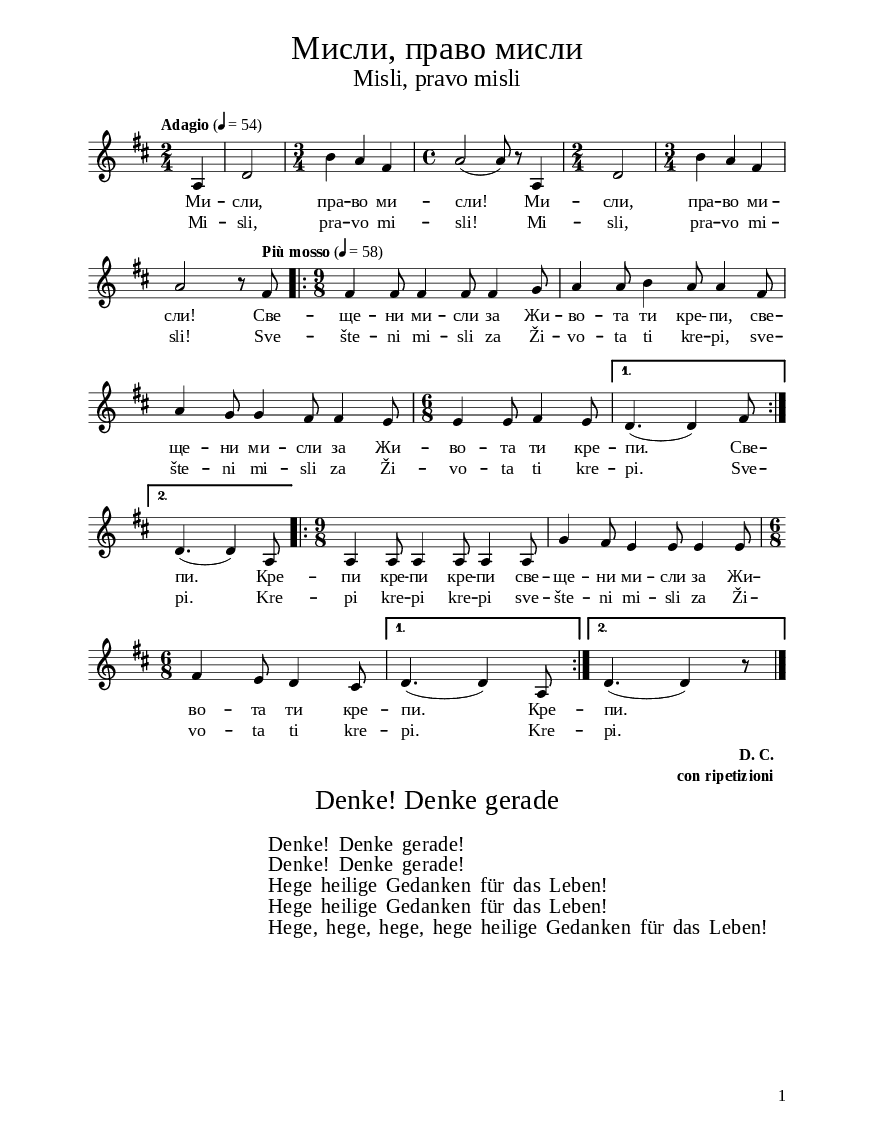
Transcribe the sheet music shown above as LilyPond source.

\version "2.24.1"

% include paper part and global functions
\include "include/globals.ily"

\bookpart {
  \label #'ref093
  \tocItem \markup "Мисли, право мисли – Misli, pravo misli"
  \include "include/bookpart-paper.ily"
  \score {
    \include "include/score-layout.ily"

  
  \new Voice \absolute  {
    \clef treble
    \key d \major
    \time 2/4 
      \tempoFunc "Adagio" 4 "54"

      \partial 4
      \autoBeamOff

      a4 | d'2 | \time 3/4 b'4 a' fis' | \time 4/4 a'2 ( a'8 ) r8 a4 | \time 2/4 d'2 | \time 3/4 b'4 a'4 fis'4 \break

      a'2 r8

      \tempoFunc "Più mosso" 4 "58"
      fis'8 | \repeat volta 2 {
        \time 9/8 fis'4 fis'8 fis'4 fis'8 fis'4 g'8 | a'4 a'8 b'4 a'8 a'4 fis'8 | \break

        a'4 g'8 g'4 fis'8 fis'4 e'8 | \time 6/8 e'4 e'8 fis'4 e'8 |
      } \alternative {
        {d'4. (d'4 ) fis'8 \break}
        {d'4. (d'4) a8 }
      } \repeat volta 2 {
        \time 9/8 a4 a8 a4 a8 a4 a8 | g'4 fis'8 e'4 e'8 e'4 e'8 | \break

        \time 6/8  fis'4 e'8 d'4 cis'8 |
      } \alternative { { d'4. ( d'4 ) a8 } { d'4. ( d'4 )  r8 } } \bar "|."

    }

    \addlyrics {
      Ми -- сли, пра -- во ми -- сли! Ми -- сли, пра -- во ми -- сли!

      Све -- ще -- ни ми -- сли за Жи -- во -- та ти "кре-" -- пи, све -- ще -- ни ми -- сли за Жи -- во -- та ти кре -- пи. Све -- пи. Кре -- пи кре -- пи

      кре -- пи све -- ще -- ни ми -- сли за Жи -- во -- та ти кре -- пи.  Кре -- пи.
    }

   \addlyrics {
      Mi -- sli, pra -- vo mi -- sli! Mi -- sli, pra -- vo mi -- sli!

      Sve -- šte -- ni mi -- sli za Ži -- vo -- ta ti kre -- pi, sve -- šte -- ni mi -- sli za Ži -- vo -- ta ti kre -- pi. Sve -- pi. Kre -- pi kre -- pi

      kre -- pi sve -- šte -- ni mi -- sli za Ži -- vo -- ta ti kre -- pi.  Kre -- pi.
    }


    \header {
      title = \titleFunc "Мисли, право мисли" "Misli, pravo misli"
    }

    \midi{}

  } % score
 
  \markup \dc-two "D. C.""con ripetizioni"
  

  % include foreign translation(s) of the song
  \version "2.24.2"

\markup \fill-line { \fontsize #deTitleFontSize "Denke! Denke gerade" }
\markup \null
\markup \null
\markup \fontsize #deCoupletFontSize {
  \hspace #16
  \override #`(baseline-skip . ,deCoupletBaselineSkip)

  \column {
    \line { " " Denke! Denke gerade! }
    \line { " " Denke! Denke gerade! }
    \line { " " Hege heilige Gedanken für das Leben!}
    \line { " " Hege heilige Gedanken für das Leben!}
    \line { " " Hege, hege, hege, hege heilige Gedanken für das Leben!}


  }


}


} % bookpart
